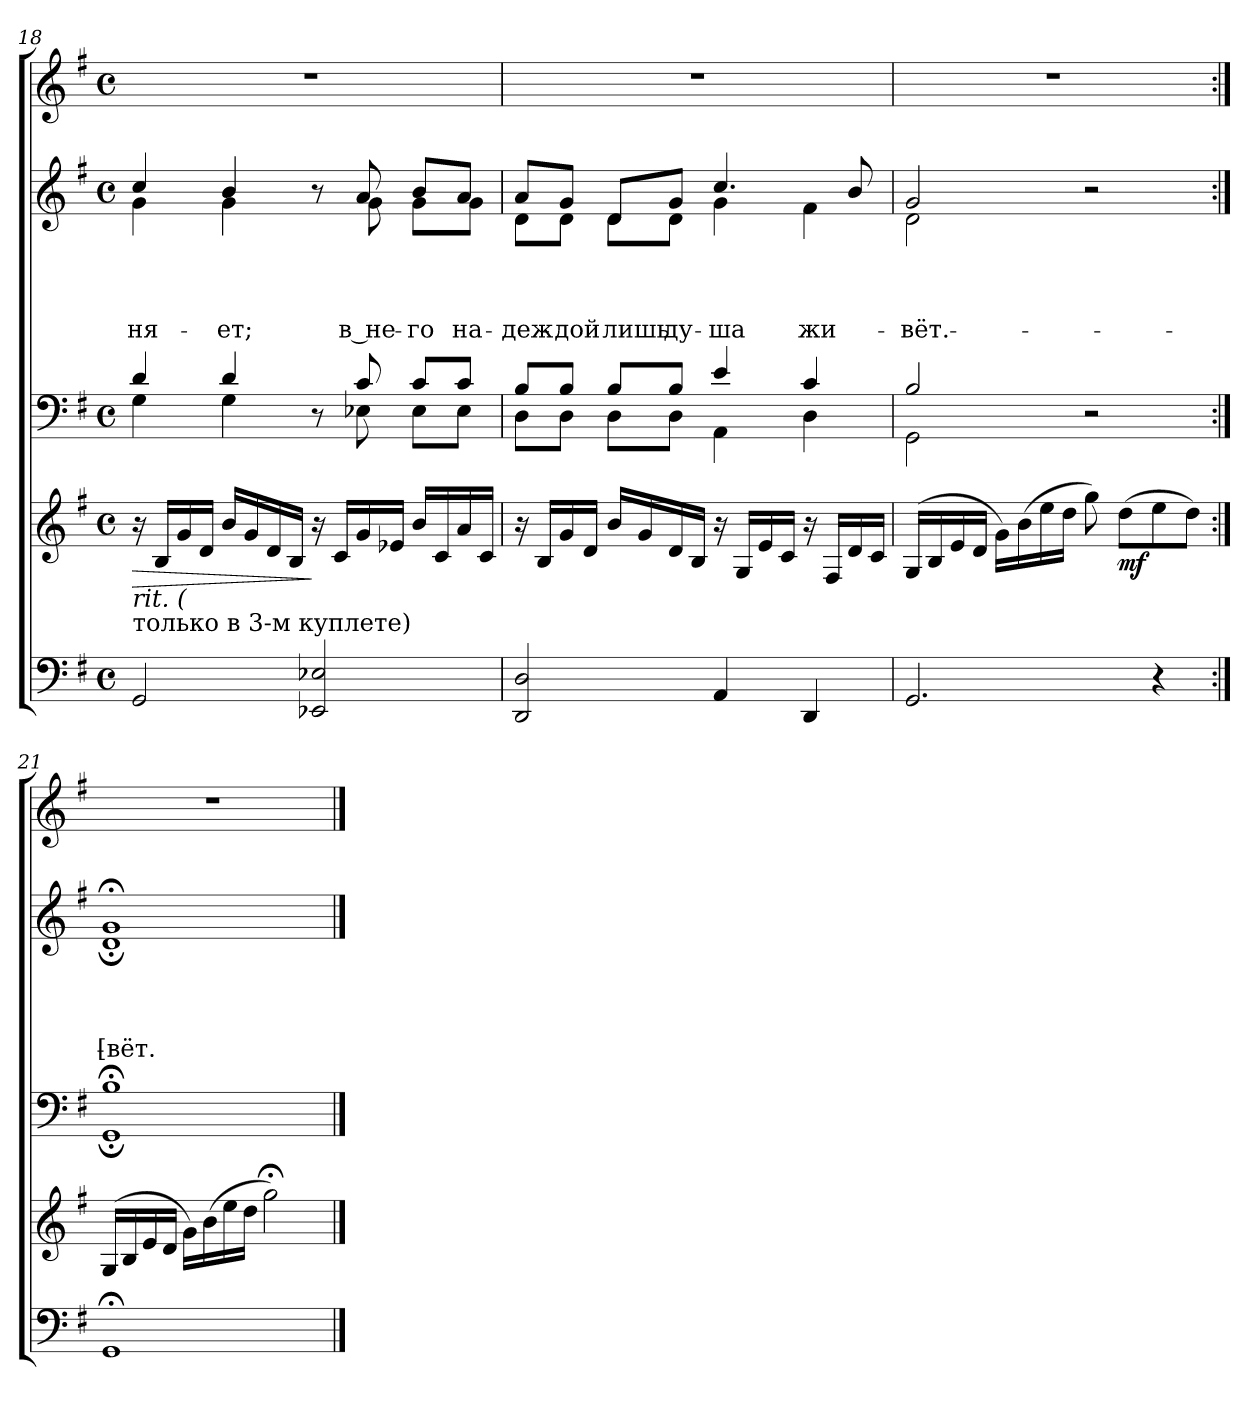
**kern	**kern	**dynam	**kern	**kern	**text	**text	**text	**text	**kern
*part4	*part4	*part4	*part3	*part2	*part2	*part2	*part2	*part2	*part1
*staff5	*staff4	*staff4/5	*staff3	*staff2	*staff2	*staff2	*staff2	*staff2	*staff1
*clefF4	*clefG2	*	*clefF4	*clefG2	*	*	*	*	*clefG2
*k[f#]	*k[f#]	*	*k[f#]	*k[f#]	*	*	*	*	*k[f#]
*G:	*G:	*	*G:	*G:	*	*	*	*	*G:
*M4/4	*M4/4	*	*M4/4	*M4/4	*	*	*	*	*M4/4
*met(c)	*met(c)	*	*met(c)	*met(c)	*	*	*	*	*met(c)
=18	=18	=18	=18	=18	=18	=18	=18	=18	=18
!	!	!	!	!LO:TX:a:i:t=rit. (	!	!	!	!	!
!	!	!	!	!LO:TX:a:t=только в 3-м куплете)	!	!	!	!	!
!	!LO:TX:b:i:t=rit. (	!	!	!	!	!	!	!	!
!	!LO:TX:b:t=только в 3-м куплете)	!	!	!	!	!	!	!	!
!	!	!LO:HP:b	!	!	!	!	!	!LO:LY:b	!
*	*	*	*^	*^	*	*	*	*	*
2GG/	16r	>	4d/	4G\	4cc/	4g\	.	.	.	-ня-	1r
.	16B/LL	.	.	.	.	.	.	.	.	.	.
.	16g/	.	.	.	.	.	.	.	.	.	.
.	16d/JJ	.	.	.	.	.	.	.	.	.	.
!	!	!	!	!	!	!	!	!	!	!LO:LY:b	!
.	16b/LL	.	4d/	4G\	4b/	4g\	.	.	.	-ет;	.
.	16g/	.	.	.	.	.	.	.	.	.	.
.	16d/	.	.	.	.	.	.	.	.	.	.
.	16B/JJ	.	.	.	.	.	.	.	.	.	.
2EE-X/ 2E-X/	16r	]	8r	8ryy	8r	8ryy	.	.	.	.	.
.	16c/LL	.	.	.	.	.	.	.	.	.	.
!	!	!	!	!	!	!	!	!	!	!LO:LY:b	!
.	16g/	.	8c/	8E-X\	8a/	8g\	.	.	.	в не-	.
.	16e-X/JJ	.	.	.	.	.	.	.	.	.	.
!	!	!	!	!	!	!	!	!	!	!LO:LY:b	!
.	16b/LL	.	8c/L	8E-\L	8b/L	8g\L	.	.	.	-го	.
.	16c/	.	.	.	.	.	.	.	.	.	.
!	!	!	!	!	!	!	!	!	!	!LO:LY:b	!
.	16a/	.	8c/J	8E-\J	8a/J	8g\J	.	.	.	на-	.
.	16c/JJ	.	.	.	.	.	.	.	.	.	.
!!LO:LB:g=z
=19	=19	=19	=19	=19	=19	=19	=19	=19	=19	=19	=19
!	!	!	!	!	!	!	!	!	!	!LO:LY:b	!
2DD/ 2D/	16r	.	8B/L	8D\L	8a/L	8d\L	.	.	.	-деж-	1r
.	16B/LL	.	.	.	.	.	.	.	.	.	.
!	!	!	!	!	!	!	!	!	!	!LO:LY:b	!
.	16g/	.	8B/J	8D\J	8g/J	8d\J	.	.	.	-дой	.
.	16d/JJ	.	.	.	.	.	.	.	.	.	.
!	!	!	!	!	!	!	!	!	!	!LO:LY:b	!
.	16b/LL	.	8B/L	8D\L	8d/L	8d\L	.	.	.	лишь	.
.	16g/	.	.	.	.	.	.	.	.	.	.
!	!	!	!	!	!	!	!	!	!	!LO:LY:b	!
.	16d/	.	8B/J	8D\J	8g/J	8d\J	.	.	.	ду-	.
.	16B/JJ	.	.	.	.	.	.	.	.	.	.
!	!	!	!	!	!	!	!	!	!	!LO:LY:b	!
4AA/	16r	.	4e/	4AA\	4.cc/	4g\	.	.	.	-ша	.
.	16G/LL	.	.	.	.	.	.	.	.	.	.
.	16e/	.	.	.	.	.	.	.	.	.	.
.	16c/JJ	.	.	.	.	.	.	.	.	.	.
!	!	!	!	!	!	!	!	!	!	!LO:LY:b	!
4DD/	16r	.	4c/	4D\	.	4f#\	.	.	.	жи-	.
.	16F#/LL	.	.	.	.	.	.	.	.	.	.
.	16d/	.	.	.	8b/	.	.	.	.	.	.
.	16c/JJ	.	.	.	.	.	.	.	.	.	.
=20	=20	=20	=20	=20	=20	=20	=20	=20	=20	=20	=20
!	!	!	!	!	!	!	!	!	!	!LO:LY:b	!
2.GG/	(>16G/LL	.	2B/	2GG\	2g/	2d\	.	.	.	-вёт.	1r
.	16B/	.	.	.	.	.	.	.	.	.	.
.	16e/	.	.	.	.	.	.	.	.	.	.
.	16d/JJ	.	.	.	.	.	.	.	.	.	.
.	16g\LL)	.	.	.	.	.	.	.	.	.	.
.	(>16b\	.	.	.	.	.	.	.	.	.	.
.	16ee\	.	.	.	.	.	.	.	.	.	.
.	16dd\JJ	.	.	.	.	.	.	.	.	.	.
.	8gg\)	.	2r	2ryy	2r	2ryy	.	.	.	.	.
!	!	!LO:DY:b	!	!	!	!	!	!	!	!	!
.	(>8dd\L	mf	.	.	.	.	.	.	.	.	.
4r	8ee\	.	.	.	.	.	.	.	.	.	.
.	8dd\J)	.	.	.	.	.	.	.	.	.	.
=21:|!	=21:|!	=21:|!	=21:|!	=21:|!	=21:|!	=21:|!	=21:|!	=21:|!	=21:|!	=21:|!	=21:|!
!	!	!	!	!	!	!	!	!	!	!LO:LY:b	!
1GG;<	(>16G/LL	.	1B;<	1GG;	1g;<	1d;	.	.	.	[вёт.	1r
.	16B/	.	.	.	.	.	.	.	.	.	.
.	16e/	.	.	.	.	.	.	.	.	.	.
.	16d/JJ	.	.	.	.	.	.	.	.	.	.
.	16g\LL)	.	.	.	.	.	.	.	.	.	.
.	(>16b\	.	.	.	.	.	.	.	.	.	.
.	16ee\	.	.	.	.	.	.	.	.	.	.
.	16dd\JJ	.	.	.	.	.	.	.	.	.	.
.	2gg;<\)	.	.	.	.	.	.	.	.	.	.
*	*	*	*v	*v	*	*	*	*	*	*	*
*	*	*	*	*v	*v	*	*	*	*	*
==	==	==	==	==	==	==	==	==	==
*-	*-	*-	*-	*-	*-	*-	*-	*-	*-
